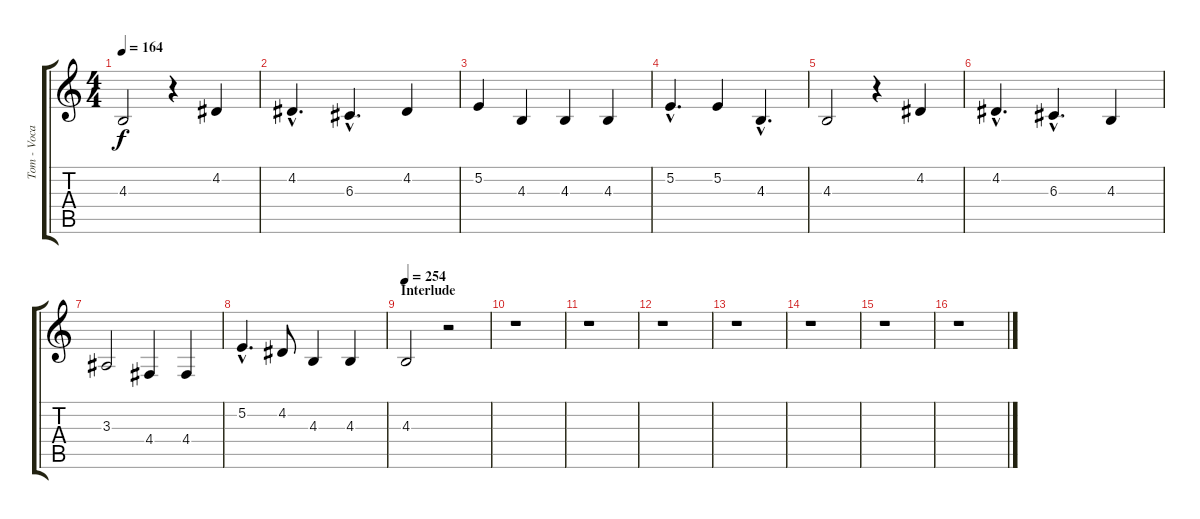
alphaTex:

\track ("Tom - Vocals" "Tom - Voca") {instrument altosax}
\staff {score tabs}
\tuning (E4 B3 G3 D3 A2 E2) {hide}
\ts (4 4)
\tempo 164
\clef g2
\ks c
4.3.2{dy f} r.4 4.2.4 |
4.2{hac}.4{d} 6.3{hac}.4{d} 4.2.4 |
5.2.4 4.3.4 4.3.4 4.3.4 |
5.2{hac}.4{d} 5.2.4 4.3{hac}.4{d} |
4.3.2 r.4 4.2.4 |
4.2{hac}.4{d} 6.3{hac}.4{d} 4.3.4 |
3.3.2 4.4.4 4.4.4 |
5.2{hac}.4{d} 4.2.8 4.3.4 4.3.4 |
\section ("" "Interlude")
\tempo 254
4.3.2 r.2 |
r.1 |
r.1 |
r.1 |
r.1 |
r.1 |
r.1 |
r.1
